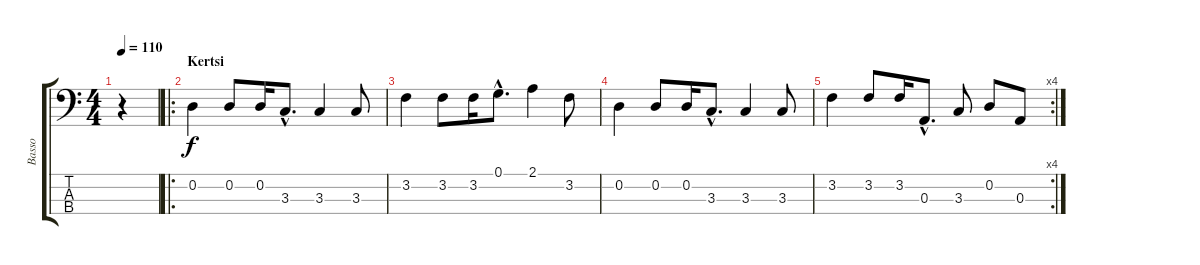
\track ("Basso" "Basso") {instrument electricbassfinger}
\staff {score tabs}
\tuning (G2 D2 A1 E1) {hide}
\ts (4 4)
\section ("" "")
\tempo 110
\clef f4
\ks c
r.4{dy f} |
\ro
\section ("" "Kertsi")
0.2.4 0.2.8 0.2.16 3.3{hac}.8{d} 3.3.4 3.3.8 |
3.2.4 3.2.8 3.2.16 0.1{hac}.8{d} 2.1.4 3.2.8 |
0.2.4 0.2.8 0.2.16 3.3{hac}.8{d} 3.3.4 3.3.8 |
\rc 4
3.2.4 3.2.8 3.2.16 0.3{hac}.8{d} 3.3.8 0.2.8 0.3.8
